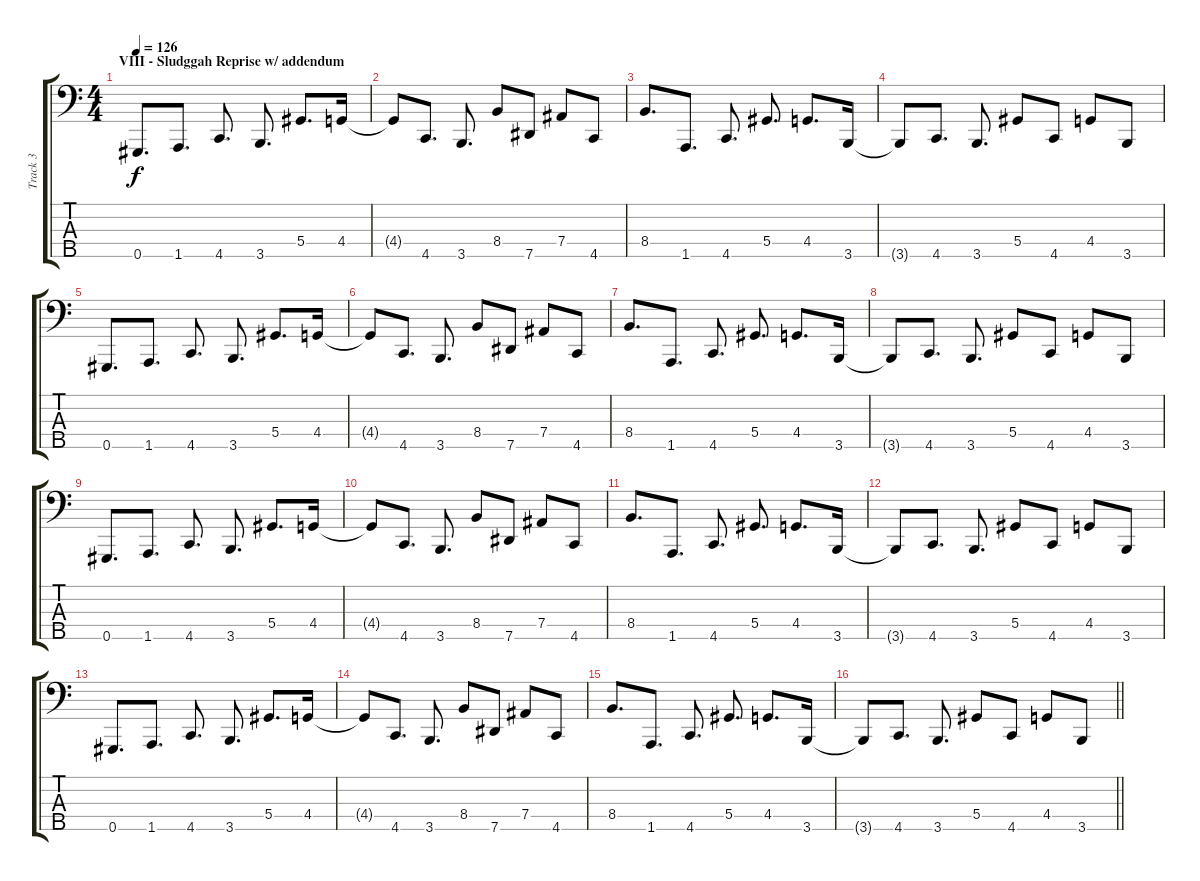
\track ("Track 3" "Track 3") {instrument electricbasspick}
\staff {score tabs}
\tuning (Gb2 Db2 Ab1 Eb1 Ab0) {hide}
\ts (4 4)
\section ("" "VIII - Sludggah Reprise w/ addendum")
\tempo 126
\clef f4
\ks c
0.5.8{d dy f volume 16 instrument electricbassfinger} 1.5.8{d} 4.5.8{d} 3.5.8{d} 5.4.8{d} 4.4.16 |
4.4{t}.8 4.5.8{d} 3.5.8{d} 8.4.8 7.5.8 7.4.8 4.5.8 |
8.4.8{d} 1.5.8{d} 4.5.8{d} 5.4.8{d} 4.4.8{d} 3.5.16 |
3.5{t}.8 4.5.8{d} 3.5.8{d} 5.4.8 4.5.8 4.4.8 3.5.8 |
0.5.8{d} 1.5.8{d} 4.5.8{d} 3.5.8{d} 5.4.8{d} 4.4.16 |
4.4{t}.8 4.5.8{d} 3.5.8{d} 8.4.8 7.5.8 7.4.8 4.5.8 |
8.4.8{d} 1.5.8{d} 4.5.8{d} 5.4.8{d} 4.4.8{d} 3.5.16 |
3.5{t}.8 4.5.8{d} 3.5.8{d} 5.4.8{volume 14 instrument electricbasspick} 4.5.8 4.4.8 3.5.8 |
0.5.8{d} 1.5.8{d} 4.5.8{d} 3.5.8{d} 5.4.8{d} 4.4.16 |
4.4{t}.8 4.5.8{d} 3.5.8{d} 8.4.8 7.5.8 7.4.8 4.5.8 |
8.4.8{d} 1.5.8{d} 4.5.8{d} 5.4.8{d} 4.4.8{d} 3.5.16 |
3.5{t}.8 4.5.8{d} 3.5.8{d} 5.4.8 4.5.8 4.4.8 3.5.8 |
0.5.8{d} 1.5.8{d} 4.5.8{d} 3.5.8{d} 5.4.8{d} 4.4.16 |
4.4{t}.8 4.5.8{d} 3.5.8{d} 8.4.8 7.5.8 7.4.8 4.5.8 |
8.4.8{d} 1.5.8{d} 4.5.8{d} 5.4.8{d} 4.4.8{d} 3.5.16 |
\barLineRight lightlight
3.5{t}.8 4.5.8{d} 3.5.8{d} 5.4.8 4.5.8 4.4.8 3.5.8
